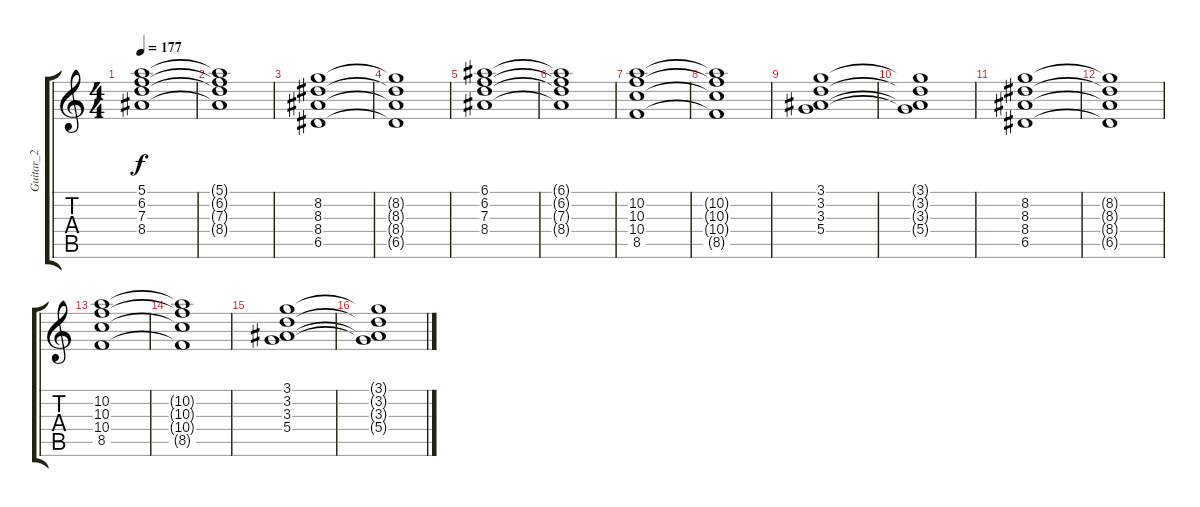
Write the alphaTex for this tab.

\track ("Guitar_2" "Guitar_2") {instrument distortionguitar}
\staff {score tabs}
\tuning (E4 B3 G3 D3 A2 E2) {hide}
\ts (4 4)
\tempo 177
\clef g2
\ks c
(5.1 6.2 7.3 8.4).1{dy f} |
(5.1{t} 6.2{t} 7.3{t} 8.4{t}).1 |
(8.2 8.3 8.4 6.5).1 |
(8.2{t} 8.3{t} 8.4{t} 6.5{t}).1 |
(6.1 6.2 7.3 8.4).1 |
(6.1{t} 6.2{t} 7.3{t} 8.4{t}).1 |
(10.2 10.3 10.4 8.5).1 |
(10.2{t} 10.3{t} 10.4{t} 8.5{t}).1 |
(3.1 3.2 3.3 5.4).1 |
(3.1{t} 3.2{t} 3.3{t} 5.4{t}).1 |
(8.2 8.3 8.4 6.5).1 |
(8.2{t} 8.3{t} 8.4{t} 6.5{t}).1 |
(10.2 10.3 10.4 8.5).1 |
(10.2{t} 10.3{t} 10.4{t} 8.5{t}).1 |
(3.1 3.2 3.3 5.4).1 |
(3.1{t} 3.2{t} 3.3{t} 5.4{t}).1
